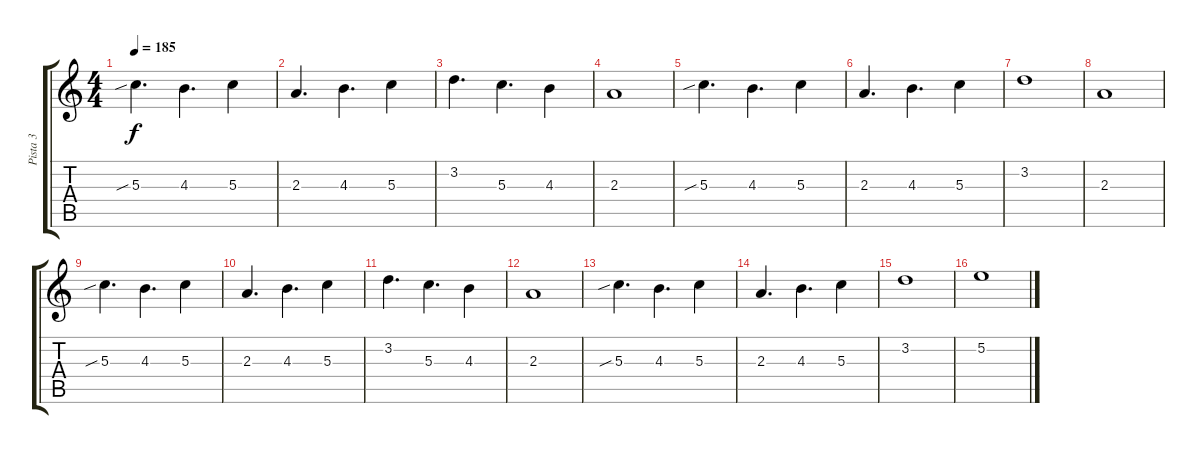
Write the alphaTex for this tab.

\track ("Pista 3" "Pista 3") {instrument overdrivenguitar}
\staff {score tabs}
\tuning (E4 B3 G3 D3 A2 E2) {hide}
\ts (4 4)
\tempo 185
\clef g2
\ks c
5.3{sib}.4{d dy f} 4.3.4{d} 5.3.4 |
2.3.4{d} 4.3.4{d} 5.3.4 |
3.2.4{d} 5.3.4{d} 4.3.4 |
2.3.1 |
5.3{sib}.4{d} 4.3.4{d} 5.3.4 |
2.3.4{d} 4.3.4{d} 5.3.4 |
3.2.1 |
2.3.1 |
5.3{sib}.4{d} 4.3.4{d} 5.3.4 |
2.3.4{d} 4.3.4{d} 5.3.4 |
3.2.4{d} 5.3.4{d} 4.3.4 |
2.3.1 |
5.3{sib}.4{d} 4.3.4{d} 5.3.4 |
2.3.4{d} 4.3.4{d} 5.3.4 |
3.2.1 |
5.2.1
